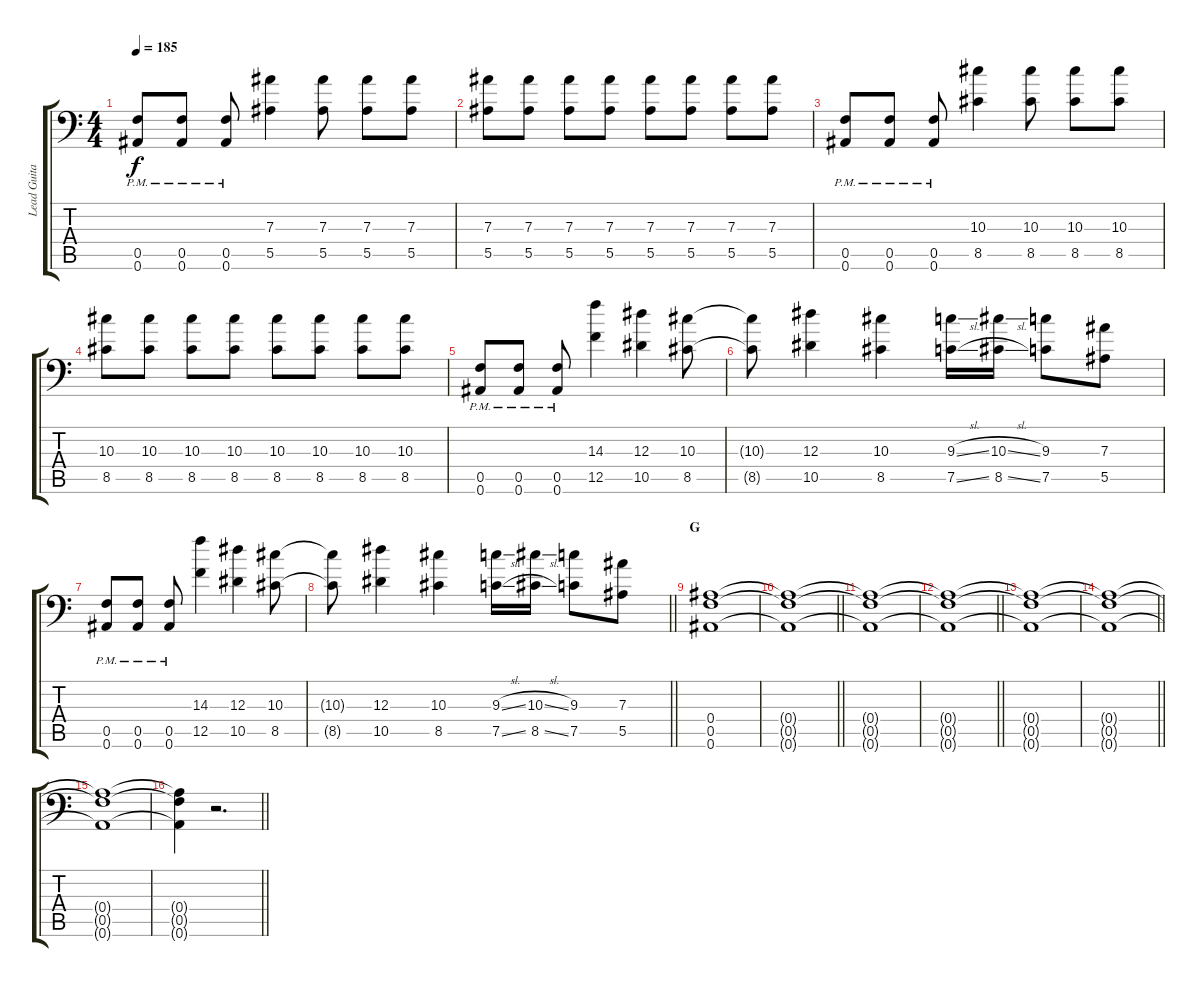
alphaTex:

\track ("Lead Guitar: Michael Bujaki" "Lead Guita") {instrument overdrivenguitar}
\staff {score tabs}
\tuning (C4 G3 Eb3 Bb2 F2 Bb1) {hide}
\ts (4 4)
\tempo 185
\clef f4
\ks c
(0.5{pm} 0.6{pm}).8{dy f} (0.5{pm} 0.6{pm}).8 (0.5{pm} 0.6{pm}).8 (7.3 5.5).4 (7.3 5.5).8 (7.3 5.5).8 (7.3 5.5).8 |
(7.3 5.5).8 (7.3 5.5).8 (7.3 5.5).8 (7.3 5.5).8 (7.3 5.5).8 (7.3 5.5).8 (7.3 5.5).8 (7.3 5.5).8 |
(0.5{pm} 0.6{pm}).8 (0.5{pm} 0.6{pm}).8 (0.5{pm} 0.6{pm}).8 (10.3 8.5).4 (10.3 8.5).8 (10.3 8.5).8 (10.3 8.5).8 |
(10.3 8.5).8 (10.3 8.5).8 (10.3 8.5).8 (10.3 8.5).8 (10.3 8.5).8 (10.3 8.5).8 (10.3 8.5).8 (10.3 8.5).8 |
(0.5{pm} 0.6{pm}).8 (0.5{pm} 0.6{pm}).8 (0.5{pm} 0.6{pm}).8 (14.3 12.5).4 (12.3 10.5).4 (10.3 8.5).8 |
(10.3{t} 8.5{t}).8 (12.3 10.5).4 (10.3 8.5).4 (9.3{sl} 7.5{sl}).16 (10.3{sl} 8.5{sl}).16 (9.3 7.5).8 (7.3 5.5).8 |
(0.5{pm} 0.6{pm}).8 (0.5{pm} 0.6{pm}).8 (0.5{pm} 0.6{pm}).8 (14.3 12.5).4 (12.3 10.5).4 (10.3 8.5).8 |
\barLineRight lightlight
(10.3{t} 8.5{t}).8 (12.3 10.5).4 (10.3 8.5).4 (9.3{sl} 7.5{sl}).16 (10.3{sl} 8.5{sl}).16 (9.3 7.5).8 (7.3 5.5).8 |
\section ("" "G")
(0.4 0.5 0.6).1 |
\barLineRight lightlight
(0.4{t} 0.5{t} 0.6{t}).1 |
(0.4{t} 0.5{t} 0.6{t}).1 |
\barLineRight lightlight
(0.4{t} 0.5{t} 0.6{t}).1 |
(0.4{t} 0.5{t} 0.6{t}).1 |
\barLineRight lightlight
(0.4{t} 0.5{t} 0.6{t}).1 |
(0.4{t} 0.5{t} 0.6{t}).1 |
\barLineRight lightlight
(0.4{t} 0.5{t} 0.6{t}).4 r.2{d}
